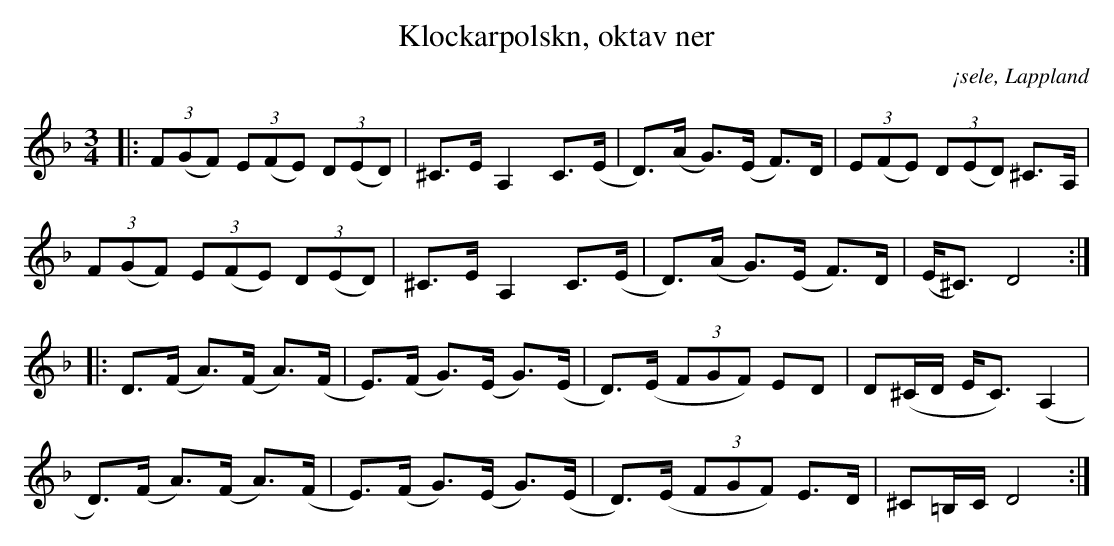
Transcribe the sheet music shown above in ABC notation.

X:1
T:Klockarpolskn, oktav ner
O:¡sele, Lappland
M:3/4
L:1/8
K:Dm
|: (3F(GF) (3E(FE) (3D(ED) | ^C>E A,2 C>(E | D)>(A G)>(E F)>D | (3E(FE) (3D(ED) ^C>A, |
(3F(GF) (3E(FE) (3D(ED) | ^C>E A,2 C>(E | D)>(A G)>(E F)>D | (E<^C) D4 :|
|:D>(F A)>(F A)>(F | E)>(F G)>(E G)>(E | D)>(E (3FGF) ED | D(^C/D/ E<C) (A,2 |
D)(>F A)>(F A)>(F | E)>(F G)>(E G)>(E | D)>(E (3FGF) E>D | ^C=B,/C/ D4 :|
